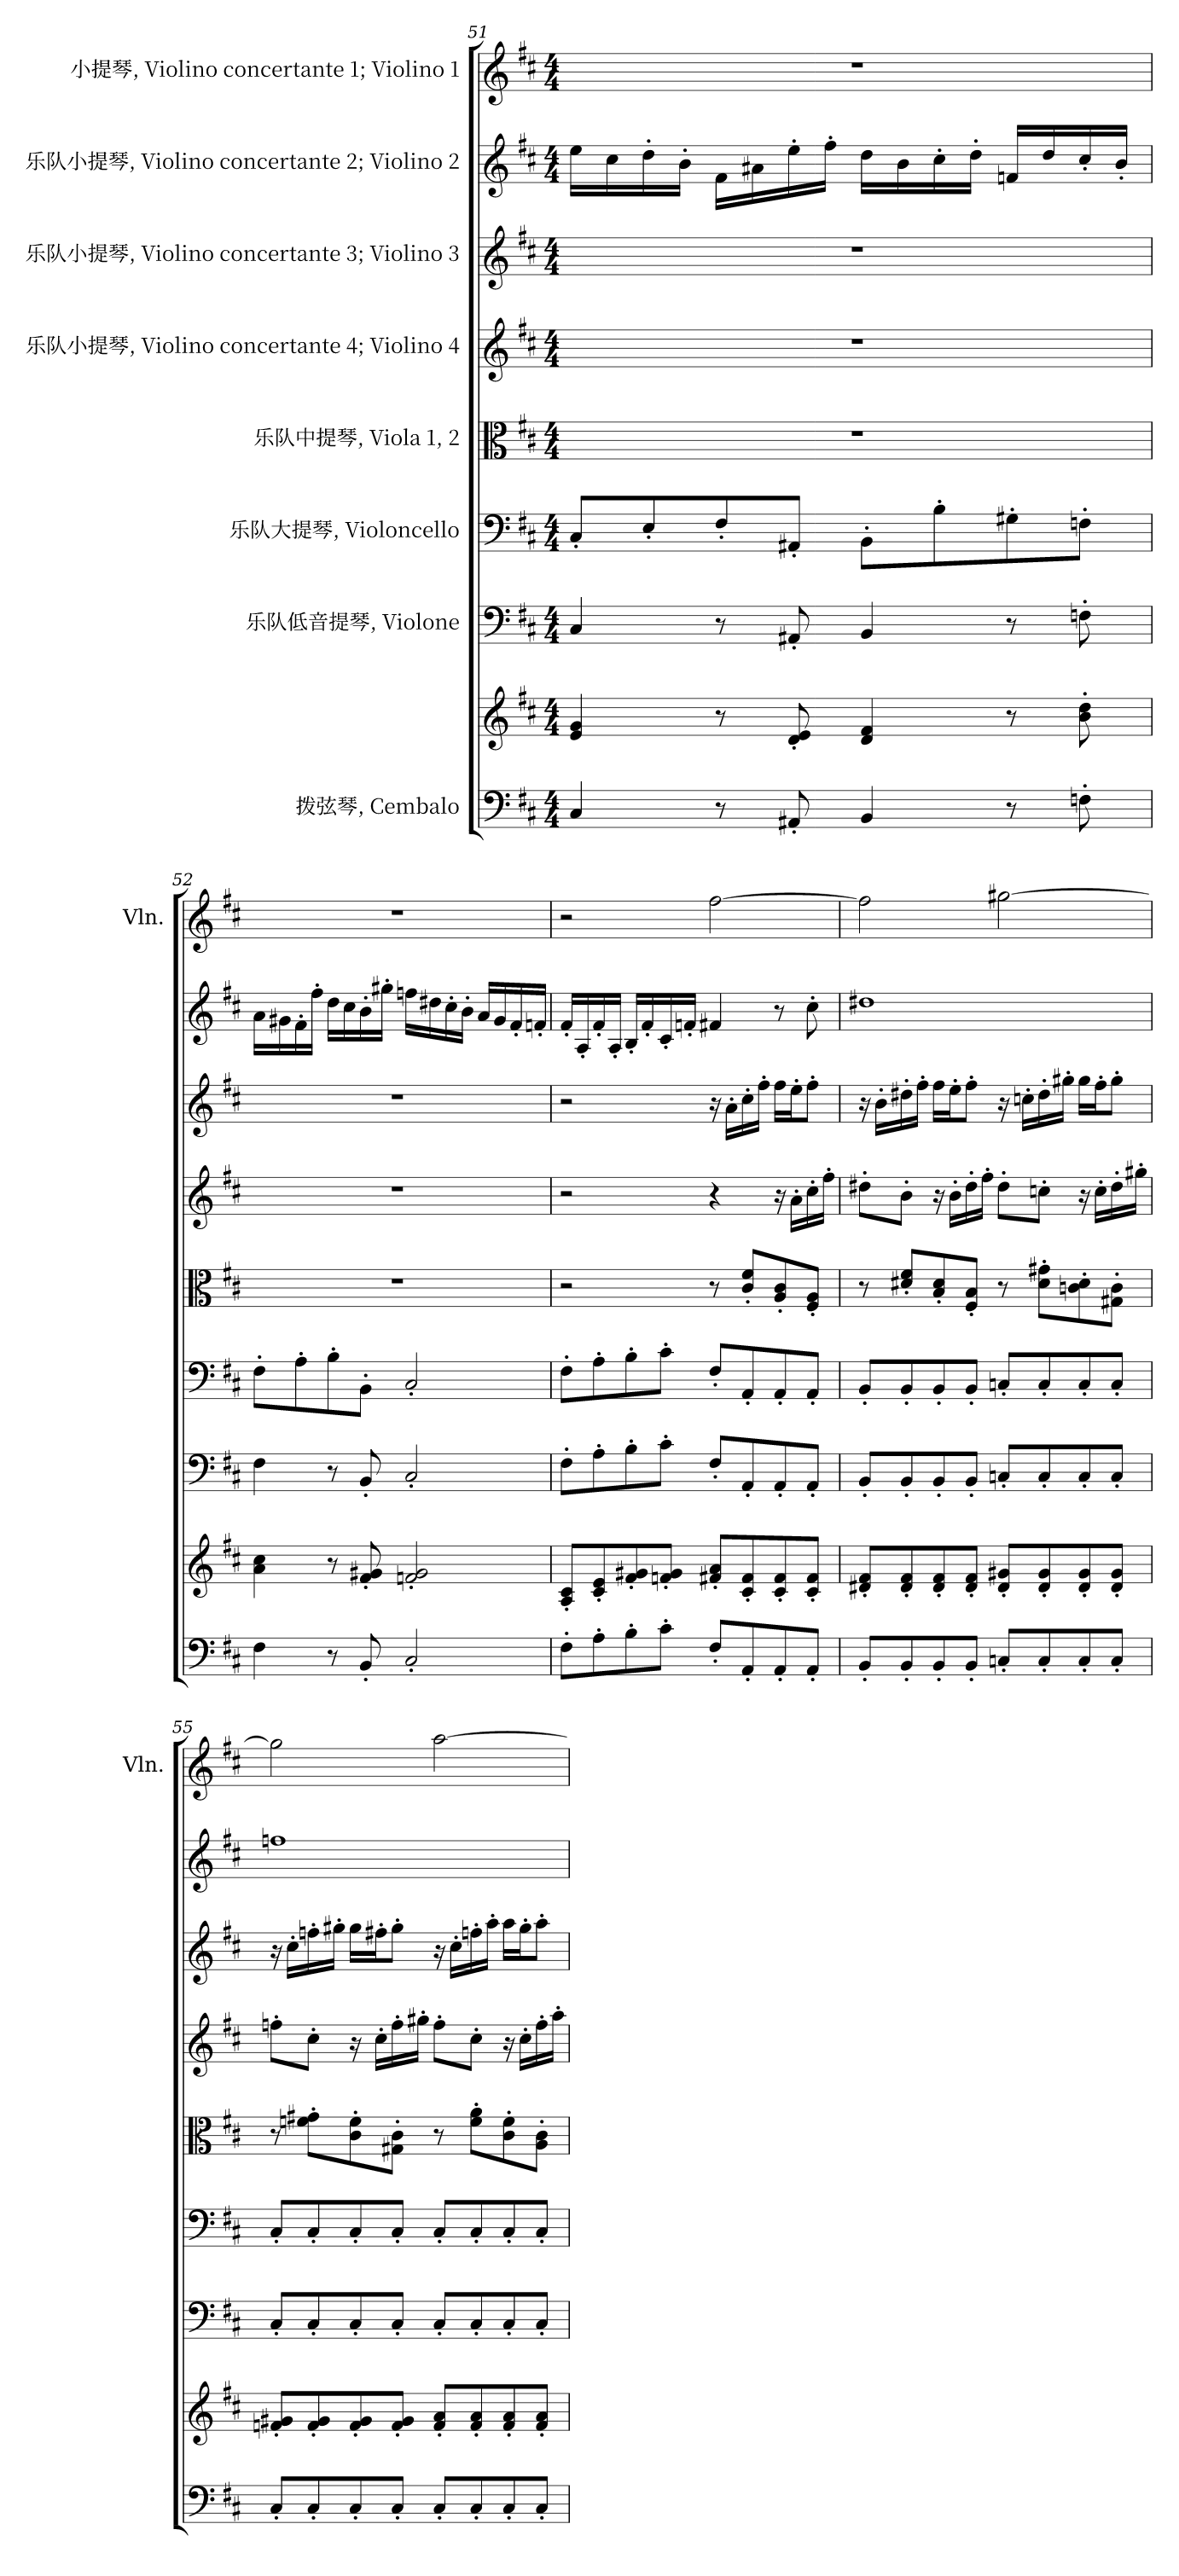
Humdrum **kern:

**kern	**kern	**kern	**kern	**kern	**kern	**kern	**kern	**kern
*part8	*part8	*part7	*part6	*part5	*part4	*part3	*part2	*part1
*staff9	*staff8	*staff7	*staff6	*staff5	*staff4	*staff3	*staff2	*staff1
*I"拨弦琴, Cembalo	*	*I"乐队低音提琴, Violone	*I"乐队大提琴, Violoncello	*I"乐队中提琴, Viola 1, 2	*I"乐队小提琴, Violino concertante 4; Violino 4	*I"乐队小提琴, Violino concertante 3; Violino 3	*I"乐队小提琴, Violino concertante 2; Violino 2	*I"小提琴, Violino concertante 1; Violino 1
*	*	*	*	*	*	*	*	*I'Vln.
!!LO:PB:g=z
*clefF4	*clefG2	*clefF4	*clefF4	*clefC3	*clefG2	*clefG2	*clefG2	*clefG2
*	*	*ITrd7c12	*	*	*	*	*	*
*k[f#c#]	*k[f#c#]	*k[f#c#]	*k[f#c#]	*k[f#c#]	*k[f#c#]	*k[f#c#]	*k[f#c#]	*k[f#c#]
*M4/4	*M4/4	*M4/4	*M4/4	*M4/4	*M4/4	*M4/4	*M4/4	*M4/4
=51	=51	=51	=51	=51	=51	=51	=51	=51
4C#/	4e/ 4g/	4CC#/	8C#'/L	1r	1r	1r	16ee\LL	1r
.	.	.	.	.	.	.	16cc#\	.
.	.	.	8E'/	.	.	.	16dd'\	.
.	.	.	.	.	.	.	16b'\JJ	.
8r	8r	8r	8F#'/	.	.	.	16f#\LL	.
.	.	.	.	.	.	.	16a#X\	.
8AA#X'/	8d/' 8e/'	8AAA#X'/	8AA#X'/J	.	.	.	16ee'\	.
.	.	.	.	.	.	.	16ff#'\JJ	.
4BB/	4d/ 4f#/	4BBB/	8BB'\L	.	.	.	16dd\LL	.
.	.	.	.	.	.	.	16b\	.
.	.	.	8B'\	.	.	.	16cc#'\	.
.	.	.	.	.	.	.	16dd'\JJ	.
8r	8r	8r	8G#X'\	.	.	.	16fn/LL	.
.	.	.	.	.	.	.	16dd/	.
8Fn'\	8b\' 8dd\'	8FFn'\	8Fn'\J	.	.	.	16cc#'/	.
.	.	.	.	.	.	.	16b'/JJ	.
=52	=52	=52	=52	=52	=52	=52	=52	=52
4F#\	4a\ 4cc#\	4FF#\	8F#'\L	1r	1r	1r	16a\LL	1r
.	.	.	.	.	.	.	16g#X\	.
.	.	.	8A'\	.	.	.	16f#'\	.
.	.	.	.	.	.	.	16ff#'\JJ	.
8r	8r	8r	8B'\	.	.	.	16dd\LL	.
.	.	.	.	.	.	.	16cc#\	.
8BB'/	8f#/' 8g#X/'	8BBB'/	8BB'\J	.	.	.	16b'\	.
.	.	.	.	.	.	.	16gg#X'\JJ	.
2C#'/	2fn/' 2g#/'	2CC#'/	2C#'/	.	.	.	16ffn\LL	.
.	.	.	.	.	.	.	16dd#X\	.
.	.	.	.	.	.	.	16cc#'\	.
.	.	.	.	.	.	.	16b'\JJ	.
.	.	.	.	.	.	.	16a/LL	.
.	.	.	.	.	.	.	16g#/	.
.	.	.	.	.	.	.	16f#'/	.
.	.	.	.	.	.	.	16fn'/JJ	.
!!LO:PB:g=z
=53	=53	=53	=53	=53	=53	=53	=53	=53
8F#'\L	8A/' 8c#/'L	8FF#'\L	8F#'\L	2r	2r	2r	16f#'/LL	2r
.	.	.	.	.	.	.	16A'/	.
8A'\	8c#/' 8e/'	8AA'\	8A'\	.	.	.	16f#'/	.
.	.	.	.	.	.	.	16A'/JJ	.
8B'\	8f#/' 8g#X/'	8BB'\	8B'\	.	.	.	16B'/LL	.
.	.	.	.	.	.	.	16f#'/	.
8c#'\J	8fn/' 8g#/'J	8C#'\J	8c#'\J	.	.	.	16c#'/	.
.	.	.	.	.	.	.	16fn'/JJ	.
8F#'/L	8f#X/' 8a/'L	8FF#'/L	8F#'/L	8r	4r	16r	4f#X/	[2ff#\
.	.	.	.	.	.	16a'\LL	.	.
8AA'/	8c#/' 8f#/'	8AAA'/	8AA'/	8c#/' 8f#/'L	.	16cc#'\	.	.
.	.	.	.	.	.	16ff#'\JJ	.	.
8AA'/	8c#/' 8f#/'	8AAA'/	8AA'/	8A/' 8c#/'	16r	16ff#\LL	8r	.
.	.	.	.	.	16a'\LL	16ee'\J	.	.
8AA'/J	8c#/' 8f#/'J	8AAA'/J	8AA'/J	8F#/' 8A/'J	16cc#'\	8ff#'\J	8cc#'\	.
.	.	.	.	.	16ff#'\JJ	.	.	.
=54	=54	=54	=54	=54	=54	=54	=54	=54
8BB'/L	8d#X/' 8f#/'L	8BBB'/L	8BB'/L	8r	8dd#X'\L	16r	1dd#X	2ff#\]
.	.	.	.	.	.	16b'\LL	.	.
8BB'/	8d#/' 8f#/'	8BBB'/	8BB'/	8d#X/' 8f#/'L	8b'\J	16dd#X'\	.	.
.	.	.	.	.	.	16ff#'\JJ	.	.
8BB'/	8d#/' 8f#/'	8BBB'/	8BB'/	8B/' 8d#/'	16r	16ff#\LL	.	.
.	.	.	.	.	16b'\LL	16ee'\J	.	.
8BB'/J	8d#/' 8f#/'J	8BBB'/J	8BB'/J	8F#/' 8B/'J	16dd#'\	8ff#'\J	.	.
.	.	.	.	.	16ff#'\JJ	.	.	.
8Cn'/L	8d#/' 8g#X/'L	8CCn'/L	8Cn'/L	8r	8dd#'\L	16r	.	[2gg#X\
.	.	.	.	.	.	16ccn'\LL	.	.
8C'/	8d#/' 8g#/'	8CC'/	8C'/	8d#\' 8g#X\'L	8ccn'\J	16dd#'\	.	.
.	.	.	.	.	.	16gg#X'\JJ	.	.
8C'/	8d#/' 8g#/'	8CC'/	8C'/	8cn\' 8d#\'	16r	16gg#\LL	.	.
.	.	.	.	.	16cc'\LL	16ff#'\J	.	.
8C'/J	8d#/' 8g#/'J	8CC'/J	8C'/J	8G#X\' 8c\'J	16dd#'\	8gg#'\J	.	.
.	.	.	.	.	16gg#X'\JJ	.	.	.
!!LO:PB:g=z
=55	=55	=55	=55	=55	=55	=55	=55	=55
8C#'/L	8fn/' 8g#X/'L	8CC#'/L	8C#'/L	8r	8ffn'\L	16r	1ffn	2gg#\]
.	.	.	.	.	.	16cc#'\LL	.	.
8C#'/	8f/' 8g#/'	8CC#'/	8C#'/	8fn\' 8g#X\'L	8cc#'\J	16ffn'\	.	.
.	.	.	.	.	.	16gg#X'\JJ	.	.
8C#'/	8f/' 8g#/'	8CC#'/	8C#'/	8c#\' 8f\'	16r	16gg#\LL	.	.
.	.	.	.	.	16cc#'\LL	16ff#X'\J	.	.
8C#'/J	8f/' 8g#/'J	8CC#'/J	8C#'/J	8G#X\' 8c#\'J	16ff'\	8gg#'\J	.	.
.	.	.	.	.	16gg#X'\JJ	.	.	.
8C#'/L	8f/' 8a/'L	8CC#'/L	8C#'/L	8r	8ff'\L	16r	.	[2aa\
.	.	.	.	.	.	16cc#'\LL	.	.
8C#'/	8f/' 8a/'	8CC#'/	8C#'/	8f\' 8a\'L	8cc#'\J	16ffn'\	.	.
.	.	.	.	.	.	16aa'\JJ	.	.
8C#'/	8f/' 8a/'	8CC#'/	8C#'/	8c#\' 8f\'	16r	16aa\LL	.	.
.	.	.	.	.	16cc#'\LL	16gg#'\J	.	.
8C#'/J	8f/' 8a/'J	8CC#'/J	8C#'/J	8A\' 8c#\'J	16ff'\	8aa'\J	.	.
.	.	.	.	.	16aa'\JJ	.	.	.
=	=	=	=	=	=	=	=	=
*-	*-	*-	*-	*-	*-	*-	*-	*-
